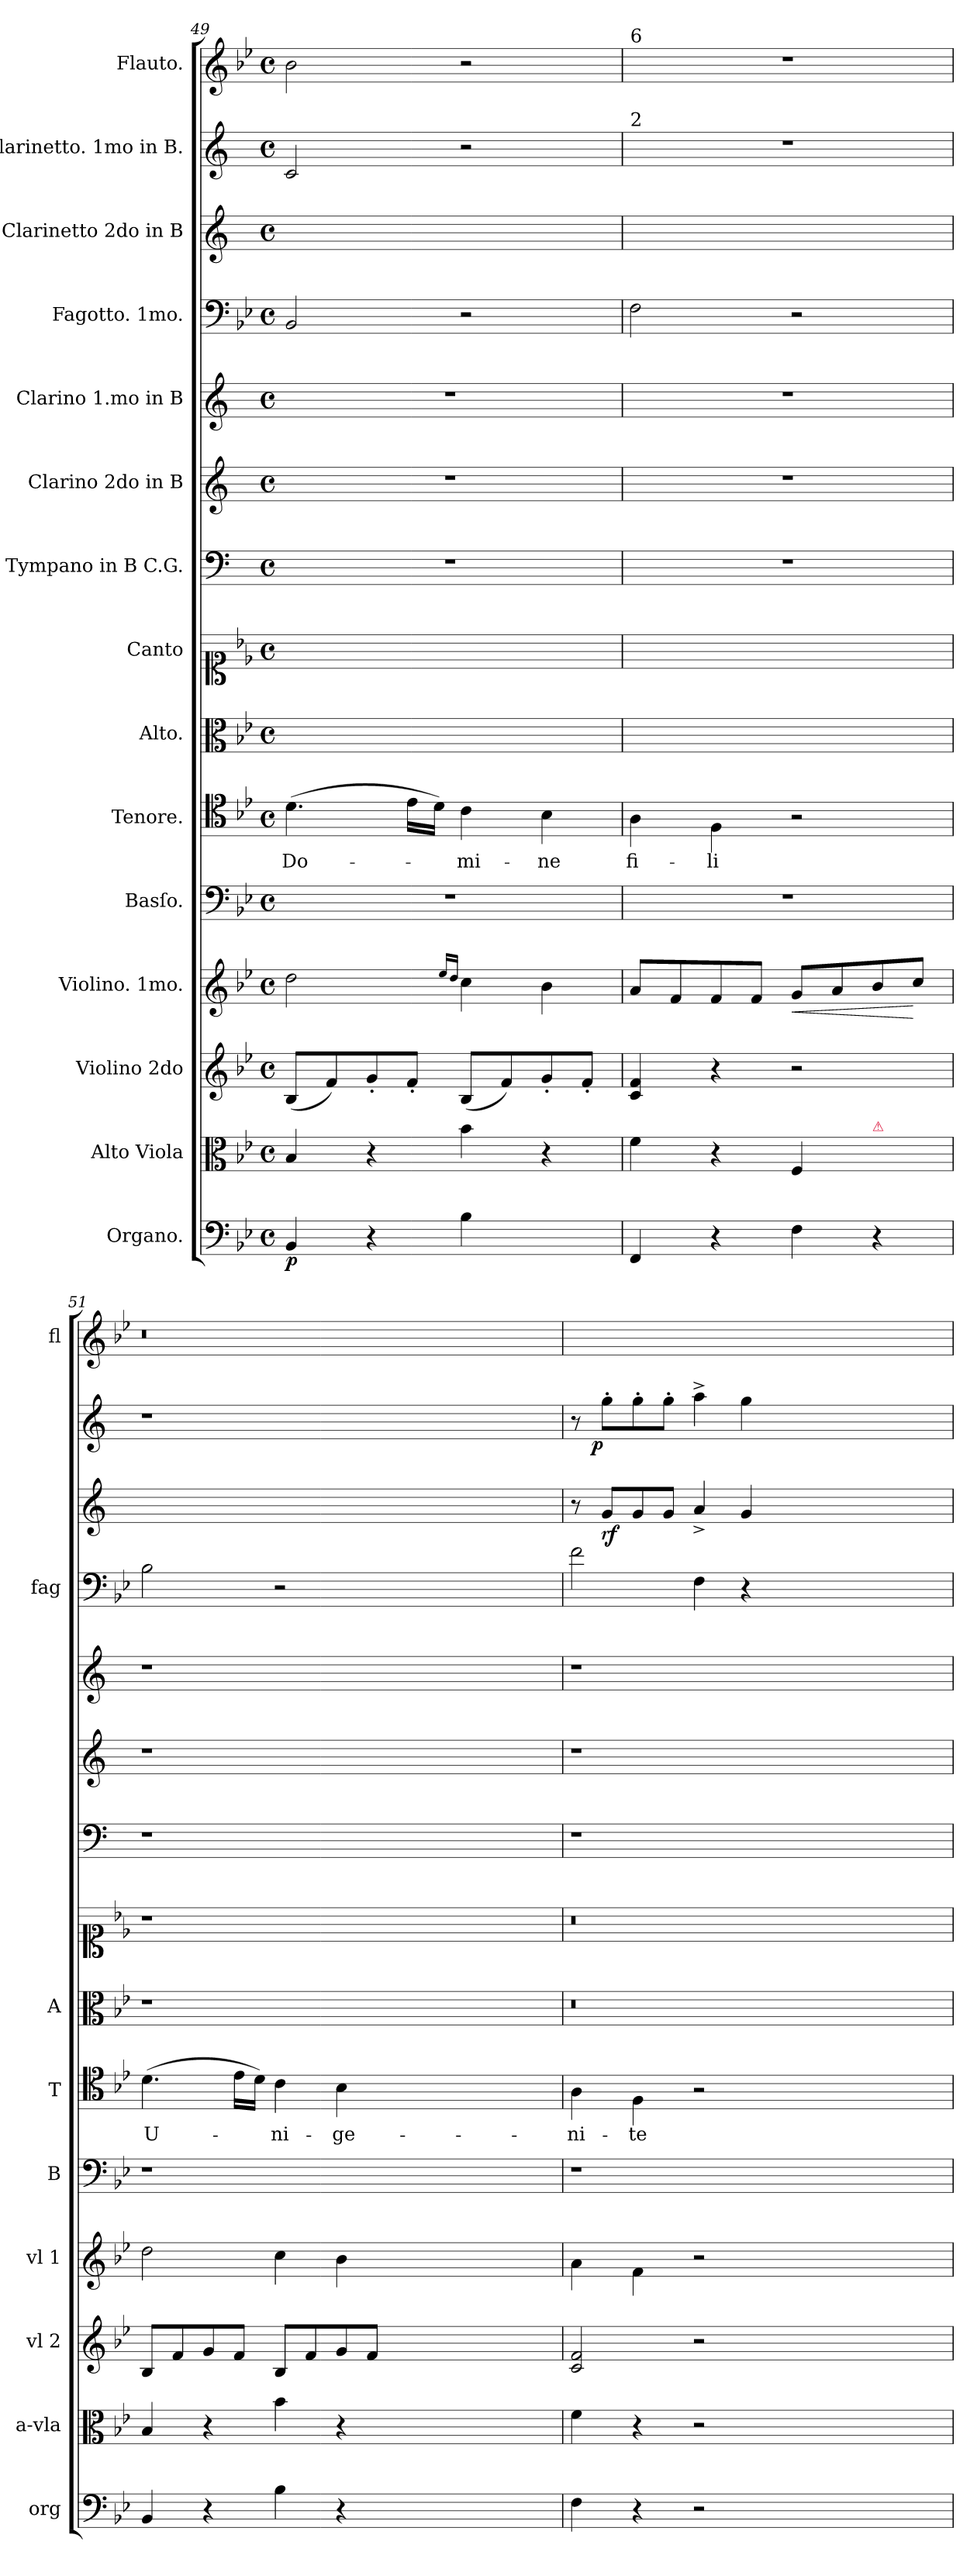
**kern	**dynam	**kern	**kern	**kern	**dynam	**kern	**kern	**text	**kern	**kern	**kern	**kern	**kern	**kern	**kern	**dynam	**kern	**dynam	**kern
*part15	*part15	*part14	*part13	*part12	*part12	*part11	*part10	*part10	*part9	*part8	*part7	*part6	*part5	*part4	*part3	*part3	*part2	*part2	*part1
*staff15	*staff15	*staff14	*staff13	*staff12	*staff12	*staff11	*staff10	*staff10	*staff9	*staff8	*staff7	*staff6	*staff5	*staff4	*staff3	*staff3	*staff2	*staff2	*staff1
*I"Organo.	*	*I"Alto Viola	*I"Violino 2do	*I"Violino. 1mo.	*	*I"Basſo.	*I"Tenore.	*	*I"Alto.	*I"Canto	*I"Tympano in B C.G.	*I"Clarino 2do in B	*I"Clarino 1.mo in B	*I"Fagotto. 1mo.	*I"Clarinetto 2do in B	*	*I"Clarinetto. 1mo in B.	*	*I"Flauto.
*I'org	*	*I'a-vla	*I'vl 2	*I'vl 1	*	*I'B	*I'T	*	*I'A	*	*	*	*	*I'fag	*	*	*	*	*I'fl
*clefF4	*	*clefC3	*clefG2	*clefG2	*	*clefF4	*clefC4	*	*clefC3	*clefC1	*clefF4	*clefG2	*clefG2	*clefF4	*clefG2	*	*clefG2	*	*clefG2
*	*	*	*	*	*	*	*	*	*	*	*ITrd1c2	*ITrd1c2	*ITrd1c2	*	*ITrd1c2	*	*ITrd1c2	*	*
*k[b-e-]	*	*k[b-e-]	*k[b-e-]	*k[b-e-]	*	*k[b-e-]	*k[b-e-]	*	*k[b-e-]	*k[b-e-]	*k[b-e-]	*k[b-e-]	*k[b-e-]	*k[b-e-]	*k[b-e-]	*	*k[b-e-]	*	*k[b-e-]
*B-:	*	*B-:	*B-:	*B-:	*	*B-:	*B-:	*	*B-:	*B-:	*B-:	*B-:	*B-:	*B-:	*B-:	*	*B-:	*	*B-:
*M4/4	*	*M4/4	*M4/4	*M4/4	*	*M4/4	*M4/4	*	*M4/4	*M4/4	*M4/4	*M4/4	*M4/4	*M4/4	*M4/4	*	*M4/4	*	*M4/4
*met(c)	*	*met(c)	*met(c)	*met(c)	*	*met(c)	*met(c)	*	*met(c)	*met(c)	*met(c)	*met(c)	*met(c)	*met(c)	*met(c)	*	*met(c)	*	*met(c)
=49	=49	=49	=49	=49	=49	=49	=49	=49	=49	=49	=49	=49	=49	=49	=49	=49	=49	=49	=49
4BB-/	p	4B-/	(8B-/L	2dd\	.	1r	(4.d\	Do-	1ryy	1ryy	1r	1r	1r	2BB-/	1ryy	.	2B-/	.	2b-\
.	.	.	8f/)	.	.	.	.	.	.	.	.	.	.	.	.	.	.	.	.
4r	.	4r	8g'/	.	.	.	.	.	.	.	.	.	.	.	.	.	.	.	.
.	.	.	8f'/J	.	.	.	16e-\LL	.	.	.	.	.	.	.	.	.	.	.	.
.	.	.	.	.	.	.	16d\JJ)	.	.	.	.	.	.	.	.	.	.	.	.
.	.	.	.	16qqee-/LL	.	.	.	.	.	.	.	.	.	.	.	.	.	.	.
.	.	.	.	16qqdd/JJ	.	.	.	.	.	.	.	.	.	.	.	.	.	.	.
4B-\	.	4b-\	(8B-/L	4cc\	.	.	4c\	-mi-	.	.	.	.	.	2r	.	.	2r	.	2r
.	.	.	8f/)	.	.	.	.	.	.	.	.	.	.	.	.	.	.	.	.
4ryy	.	4r	8g'/	4b-\	.	.	4B-\	-ne	.	.	.	.	.	.	.	.	.	.	.
.	.	.	8f'/J	.	.	.	.	.	.	.	.	.	.	.	.	.	.	.	.
=50	=50	=50	=50	=50	=50	=50	=50	=50	=50	=50	=50	=50	=50	=50	=50	=50	=50	=50	=50
!	!	!	!	!	!	!	!	!	!	!	!	!	!	!	!	!	!	!	!LO:TX:a:t=6
!	!	!	!	!	!	!	!	!	!	!	!	!	!	!	!	!	!LO:TX:a:t=2	!	!
4FF/	.	4f\	4c/ 4f/	8a/L	.	1r	4A\	fi-	1ryy	1ryy	1r	1r	1r	2F\	1ryy	.	1r	.	1r
.	.	.	.	8f/	.	.	.	.	.	.	.	.	.	.	.	.	.	.	.
4r	.	4r	4r	8f/	.	.	4F\	-li	.	.	.	.	.	.	.	.	.	.	.
.	.	.	.	8f/J	.	.	.	.	.	.	.	.	.	.	.	.	.	.	.
!	!	!	!	!	!LO:HP:b	!	!	!	!	!	!	!	!	!	!	!	!	!	!
4F\	.	4F/	2r	8g/L	<	.	2r	.	.	.	.	.	.	2r	.	.	.	.	.
.	.	.	.	8a/	.	.	.	.	.	.	.	.	.	.	.	.	.	.	.
!	!	!LO:TX:a:color=crimson:t=⚠	!	!	!	!	!	!	!	!	!	!	!	!	!	!	!	!	!
4r	.	4ryy	.	8b-/	.	.	.	.	.	.	.	.	.	.	.	.	.	.	.
.	.	.	.	8cc/J	[	.	.	.	.	.	.	.	.	.	.	.	.	.	.
=51	=51	=51	=51	=51	=51	=51	=51	=51	=51	=51	=51	=51	=51	=51	=51	=51	=51	=51	=51
4BB-/	.	4B-/	8B-/L	2dd\	.	1r	(4.d\	U-	1r	1r	1r	1r	1r	2B-\	0.ryy	.	1r	.	0.r
.	.	.	8f/	.	.	.	.	.	.	.	.	.	.	.	.	.	.	.	.
4r	.	4r	8g/	.	.	.	.	.	.	.	.	.	.	.	.	.	.	.	.
.	.	.	8f/J	.	.	.	16e-\LL	.	.	.	.	.	.	.	.	.	.	.	.
.	.	.	.	.	.	.	16d\JJ)	.	.	.	.	.	.	.	.	.	.	.	.
4B-\	.	4b-\	8B-/L	4cc\	.	.	4c\	-ni-	.	.	.	.	.	2r	.	.	.	.	.
.	.	.	8f/	.	.	.	.	.	.	.	.	.	.	.	.	.	.	.	.
4r	.	4r	8g/	4b-\	.	.	4B-\	-ge-	.	.	.	.	.	.	.	.	.	.	.
.	.	.	8f/J	.	.	.	.	.	.	.	.	.	.	.	.	.	.	.	.
0ryy	.	0ryy	0ryy	0ryy	.	0ryy	0ryy	.	0ryy	0ryy	0ryy	0ryy	0ryy	0ryy	.	.	0ryy	.	.
=52	=52	=52	=52	=52	=52	=52	=52	=52	=52	=52	=52	=52	=52	=52	=52	=52	=52	=52	=52
4F\	.	4f\	2c/ 2f/	4a\	.	1r	4A\	-ni-	0.r	0.r	1r	1r	1r	2f\	8r	.	8r	.	0.ryy
!	!	!	!	!	!	!	!	!	!	!	!	!	!	!	!	!	!	!LO:DY:rj	!
.	.	.	.	.	.	.	.	.	.	.	.	.	.	.	8f/L	rf	8ff'\L	p	.
4r	.	4r	.	4f\	.	.	4F\	-te	.	.	.	.	.	.	8f/	.	8ff'\	.	.
.	.	.	.	.	.	.	.	.	.	.	.	.	.	.	8f/J	.	8ff'\J	.	.
2r	.	2r	2r	2r	.	.	2r	.	.	.	.	.	.	4F\	4g^>/	.	4gg^\	.	.
.	.	.	.	.	.	.	.	.	.	.	.	.	.	4r	4f/	.	4ff\	.	.
0ryy	.	0ryy	0ryy	0ryy	.	0ryy	0ryy	.	.	.	0ryy	0ryy	0ryy	0ryy	0ryy	.	0ryy	.	.
=	=	=	=	=	=	=	=	=	=	=	=	=	=	=	=	=	=	=	=
*-	*-	*-	*-	*-	*-	*-	*-	*-	*-	*-	*-	*-	*-	*-	*-	*-	*-	*-	*-
